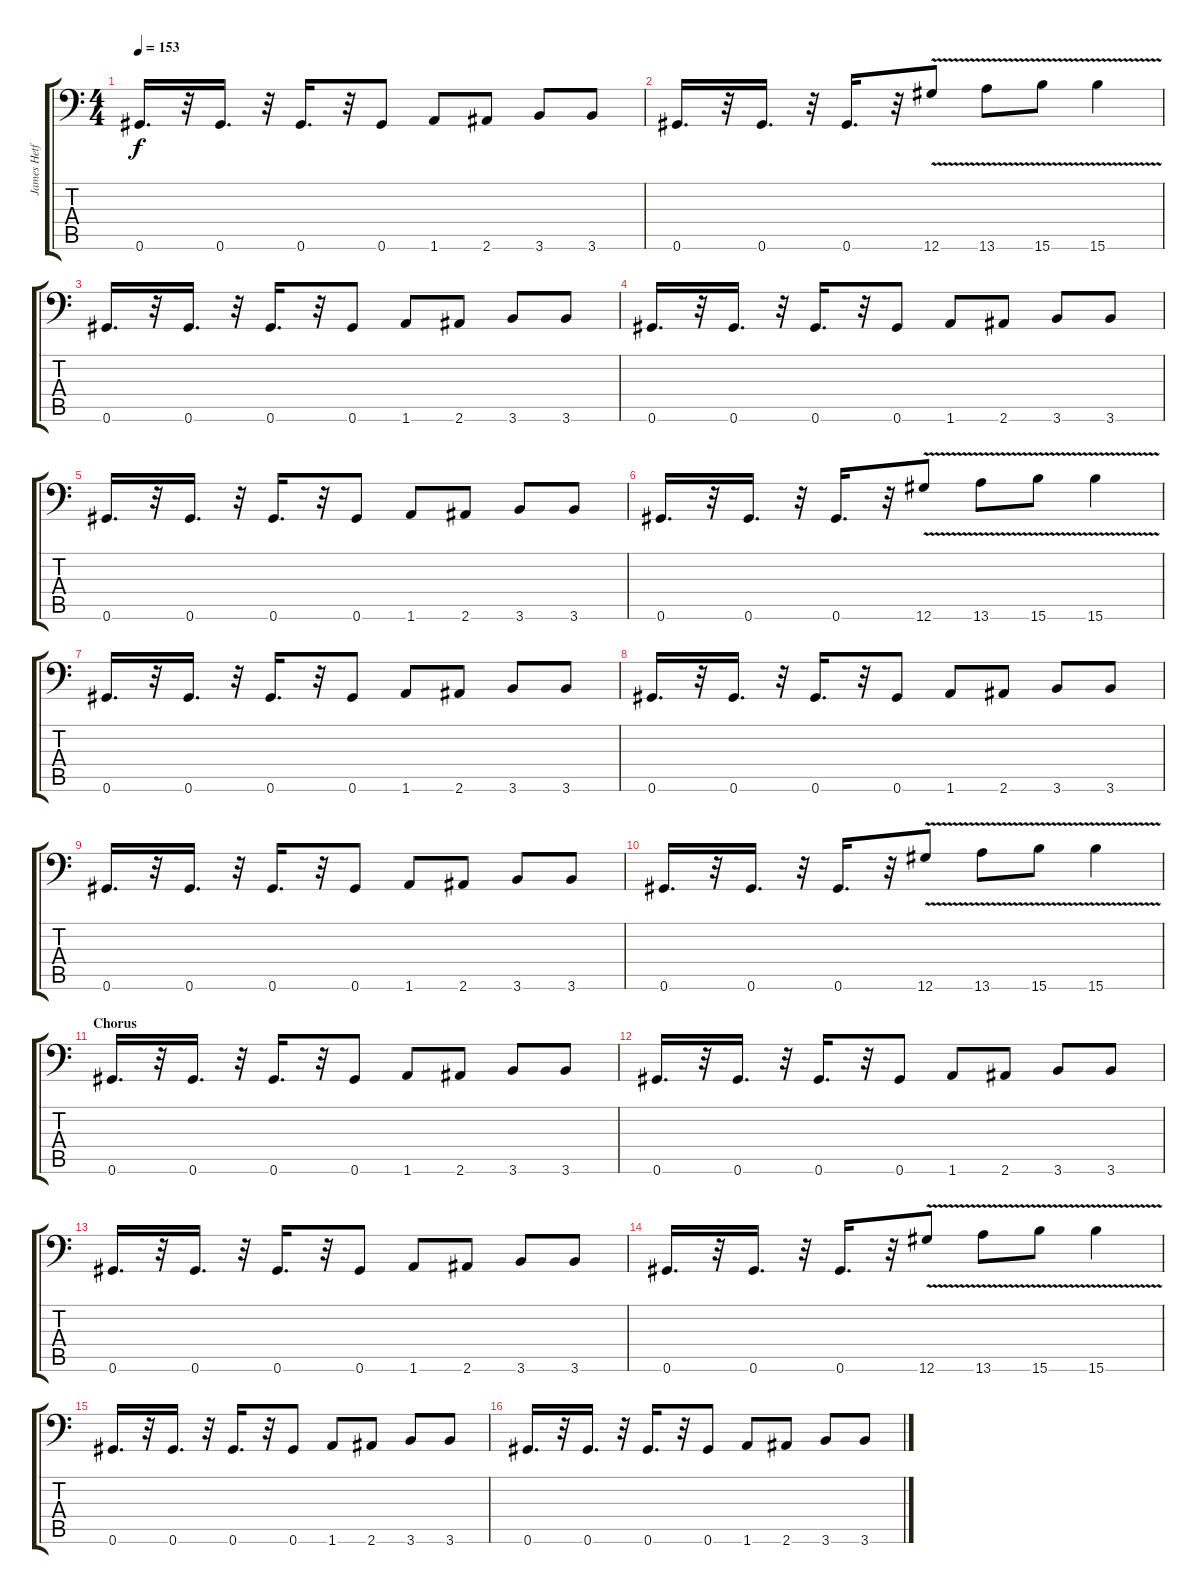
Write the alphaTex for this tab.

\track ("James Hetfield (Guitar)" "James Hetf") {instrument overdrivenguitar}
\staff {score tabs}
\tuning (Bb3 F3 Db3 Ab2 Eb2 Ab1) {hide}
\ts (4 4)
\tempo 153
\clef f4
\ks c
0.6.16{d dy f} r.32 0.6.16{d} r.32 0.6.16{d} r.32 0.6.8 1.6.8 2.6.8 3.6.8 3.6.8 |
0.6.16{d} r.32 0.6.16{d} r.32 0.6.16{d} r.32 12.6{v}.8 13.6{v}.8 15.6{v}.8 15.6{v}.4 |
0.6.16{d} r.32 0.6.16{d} r.32 0.6.16{d} r.32 0.6.8 1.6.8 2.6.8 3.6.8 3.6.8 |
0.6.16{d} r.32 0.6.16{d} r.32 0.6.16{d} r.32 0.6.8 1.6.8 2.6.8 3.6.8 3.6.8 |
0.6.16{d} r.32 0.6.16{d} r.32 0.6.16{d} r.32 0.6.8 1.6.8 2.6.8 3.6.8 3.6.8 |
0.6.16{d} r.32 0.6.16{d} r.32 0.6.16{d} r.32 12.6{v}.8 13.6{v}.8 15.6{v}.8 15.6{v}.4 |
0.6.16{d} r.32 0.6.16{d} r.32 0.6.16{d} r.32 0.6.8 1.6.8 2.6.8 3.6.8 3.6.8 |
0.6.16{d} r.32 0.6.16{d} r.32 0.6.16{d} r.32 0.6.8 1.6.8 2.6.8 3.6.8 3.6.8 |
0.6.16{d} r.32 0.6.16{d} r.32 0.6.16{d} r.32 0.6.8 1.6.8 2.6.8 3.6.8 3.6.8 |
0.6.16{d} r.32 0.6.16{d} r.32 0.6.16{d} r.32 12.6{v}.8 13.6{v}.8 15.6{v}.8 15.6{v}.4 |
\section ("" "Chorus")
0.6.16{d} r.32 0.6.16{d} r.32 0.6.16{d} r.32 0.6.8 1.6.8 2.6.8 3.6.8 3.6.8 |
0.6.16{d} r.32 0.6.16{d} r.32 0.6.16{d} r.32 0.6.8 1.6.8 2.6.8 3.6.8 3.6.8 |
0.6.16{d} r.32 0.6.16{d} r.32 0.6.16{d} r.32 0.6.8 1.6.8 2.6.8 3.6.8 3.6.8 |
0.6.16{d} r.32 0.6.16{d} r.32 0.6.16{d} r.32 12.6{v}.8 13.6{v}.8 15.6{v}.8 15.6{v}.4 |
0.6.16{d} r.32 0.6.16{d} r.32 0.6.16{d} r.32 0.6.8 1.6.8 2.6.8 3.6.8 3.6.8 |
0.6.16{d} r.32 0.6.16{d} r.32 0.6.16{d} r.32 0.6.8 1.6.8 2.6.8 3.6.8 3.6.8
